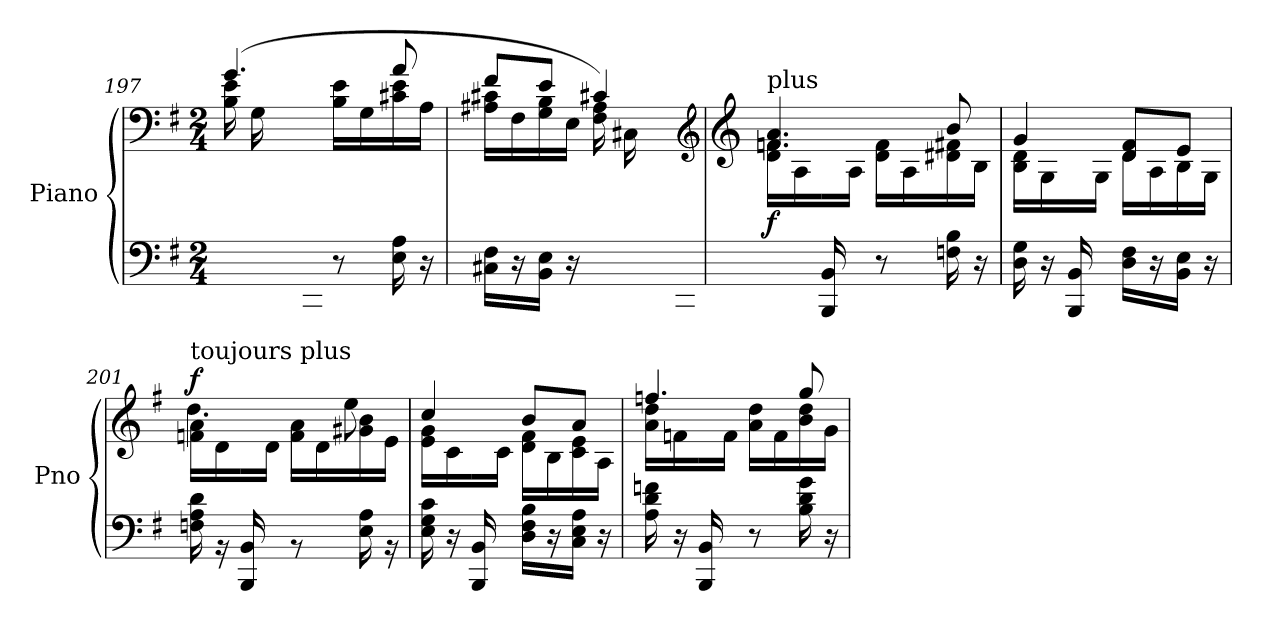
**kern	**kern	**dynam
*part1	*part1	*part1
*staff2	*staff1	*staff1/2
*I"Piano	*	*
*I'Pno	*	*
*clefF4	*clefF4	*
*k[f#]	*k[f#]	*
*G:	*G:	*
*M2/4	*M2/4	*
=197	=197	=197
*	*^	*
*	*	*^	*
8ryy	(4.g/	16B\ 16e\LL	4ryy	.
.	.	16G\	.	.
16E/ 16G/	.	4.ryy	.	.
16CC#X/JJ	.	.	.	.
8r	.	.	16B\ 16e\LL	.
.	.	.	16G\	.
16E\ 16A\	8a/	.	16c#X\ 16e\	.
16r	.	.	16A\JJ	.
*	*	*v	*v	*
=198	=198	=198	=198
*^	*	*	*
4.ryy	16C#X\ 16F#\LL	8f#/L	16A#X\ 16c#X\LL	.
.	16r	.	16F#\	.
.	16BB\ 16E\JJ	8e/J	16G\ 16B\	.
.	16r	.	16E\JJ	.
.	4ryy	4c#X/)	16F#\ 16A#\LL	.
.	.	.	16C#\	.
16AA#X/ 16C#/	.	.	8ryy	.
16CC#X/JJ	.	.	.	.
*	*	*clefG2	*	*
!!LO:LB:g=z	!!
=199	=199	=199	=199	=199
*	*	*clefG2	*	*
!	!	!LO:TX:a:t=plus	!	!
!	!	!	!	!LO:DY:a=2
8ryy	4ryy	16d\ 16fn\LL	4.fn/ 4.a/	f
.	.	16A\	.	.
16BBB/ 16BB/	.	16ryy	.	.
4ryy	.	16A\JJ	.	.
.	8r	16d\ 16f\LL	.	.
.	.	16A\	.	.
.	16Fn\ 16B\	16d#X\ 16f#X\	8b/	.
16ryy	16r	16B\JJ	.	.
=200	=200	=200	=200	=200
8ryy	16D\ 16G\	4g/	16B\ 16d\LL	.
.	16r	.	16G\	.
16BBB/ 16BB/	8ryy	.	16ryy	.
4ryy	.	.	16G\JJ	.
.	16D\ 16F#\LL	16d\LL	8d/ 8f#/L	.
.	16r	16A\	.	.
.	16BB\ 16E\JJ	16B\	8e/J	.
16ryy	16r	16G\JJ	.	.
=201	=201	=201	=201	=201
*	*^	*	*	*
!	!	!	!LO:TX:a:t=toujours plus	!	!
!	!	!	!	!	!LO:DY:a
8ryy	2ryy	16Fn\ 16A\ 16d\	16fn\ 16a\LL	4.dd\	f
.	.	16r	16d\	.	.
16BBB/ 16BB/	.	8ryy	16ryy	.	.
4ryy	.	.	16d\JJ	.	.
.	.	8r	16f\ 16a\LL	.	.
.	.	.	16d\	.	.
.	.	16E\ 16A\	16g#X\ 16b\	8ee\	.
16ryy	.	16r	16e\JJ	.	.
*	*v	*v	*	*	*
=202	=202	=202	=202	=202
8ryy	16E\ 16G\ 16c\	4cc/	16e\ 16g\LL	.
.	16r	.	16c\	.
16BBB/ 16BB/	8ryy	.	16ryy	.
4ryy	.	.	16c\JJ	.
.	16D\ 16F#\ 16B\LL	8b/L	16d\ 16f#\LL	.
.	16r	.	16B\	.
.	16C\ 16E\ 16A\JJ	8a/J	16c\ 16e\	.
16ryy	16r	.	16A\JJ	.
!!LO:LB:g=z	!!
=203	=203	=203	=203	=203
8ryy	16A\ 16d\ 16fn\	4.ffn/	16a\ 16dd\LL	.
.	16r	.	16f\	.
16BBB/ 16BB/	8ryy	.	16ryy	.
4ryy	.	.	16f\JJ	.
.	8r	.	16a\ 16dd\LL	.
.	.	.	16f\	.
.	16B\ 16d\ 16g\	8gg/	16b\ 16dd\	.
16ryy	16r	.	16g\JJ	.
*v	*v	*	*	*
*	*v	*v	*
=	=	=
*-	*-	*-
